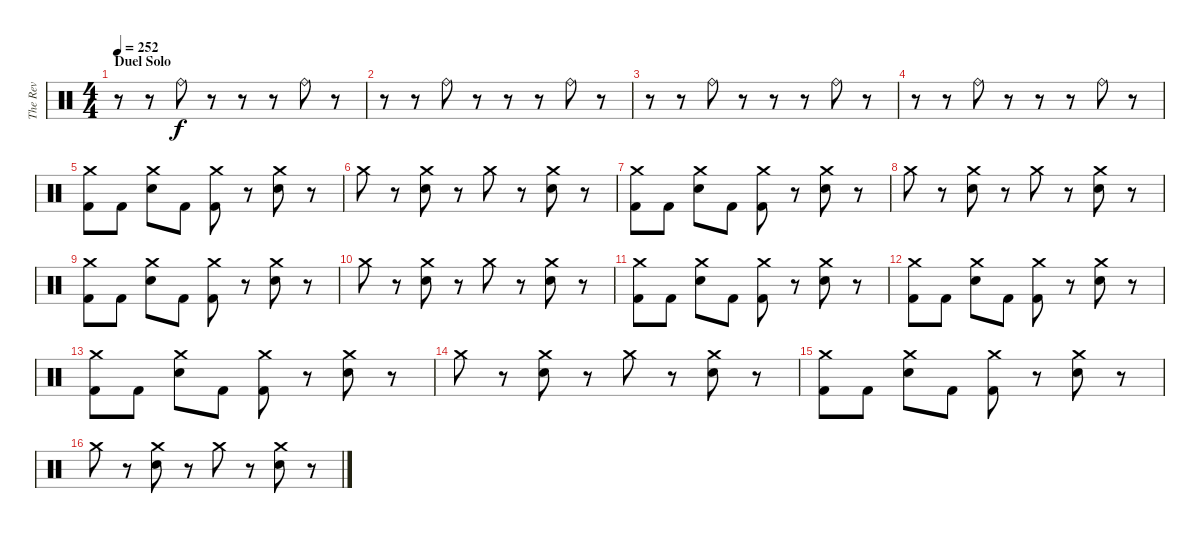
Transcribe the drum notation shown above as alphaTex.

\track ("The Rev" "The Rev") {instrument percussion}
\staff {score}
\articulation defaults
\ts (4 4)
\section ("" "Duel Solo")
\tempo 252
\clef neutral
\ks c
r.8{dy f} r.8 "Ride (bell)".8 r.8 r.8 r.8 "Ride (bell)".8 r.8 |
r.8 r.8 "Ride (bell)".8 r.8 r.8 r.8 "Ride (bell)".8 r.8 |
r.8 r.8 "Ride (bell)".8 r.8 r.8 r.8 "Ride (bell)".8 r.8 |
r.8 r.8 "Ride (bell)".8 r.8 r.8 r.8 "Ride (bell)".8 r.8 |
("Crash medium (hit)" "Kick (hit) 2").8 "Kick (hit) 2".8 ("Crash medium (hit)" "Electric Snare (hit)").8 "Kick (hit) 2".8 ("Crash medium (hit)" "Kick (hit) 2").8 r.8 ("Crash medium (hit)" "Electric Snare (hit)").8 r.8 |
"Crash medium (hit)".8 r.8 ("Crash medium (hit)" "Electric Snare (hit)").8 r.8 "Crash medium (hit)".8 r.8 ("Crash medium (hit)" "Electric Snare (hit)").8 r.8 |
("Crash medium (hit)" "Kick (hit) 2").8 "Kick (hit) 2".8 ("Crash medium (hit)" "Electric Snare (hit)").8 "Kick (hit) 2".8 ("Crash medium (hit)" "Kick (hit) 2").8 r.8 ("Crash medium (hit)" "Electric Snare (hit)").8 r.8 |
"Crash medium (hit)".8 r.8 ("Crash medium (hit)" "Electric Snare (hit)").8 r.8 "Crash medium (hit)".8 r.8 ("Crash medium (hit)" "Electric Snare (hit)").8 r.8 |
("Crash medium (hit)" "Kick (hit) 2").8 "Kick (hit) 2".8 ("Crash medium (hit)" "Electric Snare (hit)").8 "Kick (hit) 2".8 ("Crash medium (hit)" "Kick (hit) 2").8 r.8 ("Crash medium (hit)" "Electric Snare (hit)").8 r.8 |
"Crash medium (hit)".8 r.8 ("Crash medium (hit)" "Electric Snare (hit)").8 r.8 "Crash medium (hit)".8 r.8 ("Crash medium (hit)" "Electric Snare (hit)").8 r.8 |
("Crash medium (hit)" "Kick (hit) 2").8 "Kick (hit) 2".8 ("Crash medium (hit)" "Electric Snare (hit)").8 "Kick (hit) 2".8 ("Crash medium (hit)" "Kick (hit) 2").8 r.8 ("Crash medium (hit)" "Electric Snare (hit)").8 r.8 |
("Crash medium (hit)" "Kick (hit) 2").8 "Kick (hit) 2".8 ("Crash medium (hit)" "Electric Snare (hit)").8 "Kick (hit) 2".8 ("Crash medium (hit)" "Kick (hit) 2").8 r.8 ("Crash medium (hit)" "Electric Snare (hit)").8 r.8 |
("Crash medium (hit)" "Kick (hit) 2").8 "Kick (hit) 2".8 ("Crash medium (hit)" "Electric Snare (hit)").8 "Kick (hit) 2".8 ("Crash medium (hit)" "Kick (hit) 2").8 r.8 ("Crash medium (hit)" "Electric Snare (hit)").8 r.8 |
"Crash medium (hit)".8 r.8 ("Crash medium (hit)" "Electric Snare (hit)").8 r.8 "Crash medium (hit)".8 r.8 ("Crash medium (hit)" "Electric Snare (hit)").8 r.8 |
("Crash medium (hit)" "Kick (hit) 2").8 "Kick (hit) 2".8 ("Crash medium (hit)" "Electric Snare (hit)").8 "Kick (hit) 2".8 ("Crash medium (hit)" "Kick (hit) 2").8 r.8 ("Crash medium (hit)" "Electric Snare (hit)").8 r.8 |
"Crash medium (hit)".8 r.8 ("Crash medium (hit)" "Electric Snare (hit)").8 r.8 "Crash medium (hit)".8 r.8 ("Crash medium (hit)" "Electric Snare (hit)").8 r.8
